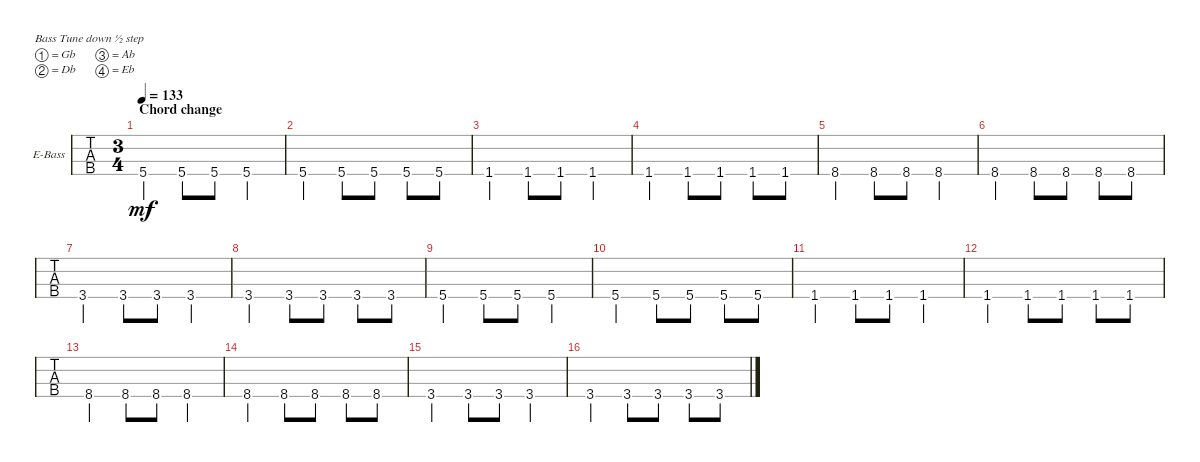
\bracketExtendMode groupsimilarinstruments
\firstSystemTrackNameOrientation horizontal
\otherSystemsTrackNameOrientation horizontal
\track ("Bass" "E-Bass") {instrument electricbassfinger}
\staff {tabs}
\tuning (Gb2 Db2 Ab1 Eb1)
\ts (3 4)
\section ("" "Chord change")
\tempo 133
\clef f4
\scale
0.333333
\ks c
5.4.4{dy mf} 5.4.8 5.4.8 5.4.4 |
\scale
0.333333 5.4.4 5.4.8 5.4.8 5.4.8 5.4.8 |
\scale
0.333333 1.4.4 1.4.8 1.4.8 1.4.4 |
\scale
0.333333 1.4.4 1.4.8 1.4.8 1.4.8 1.4.8 |
\scale
0.333333 8.4.4 8.4.8 8.4.8 8.4.4 |
\scale
0.333333 8.4.4 8.4.8 8.4.8 8.4.8 8.4.8 |
\scale
0.333333 3.4.4 3.4.8 3.4.8 3.4.4 |
\scale
0.333333 3.4.4 3.4.8 3.4.8 3.4.8 3.4.8 |
\scale
0.333333 5.4.4 5.4.8 5.4.8 5.4.4 |
\scale
0.333333 5.4.4 5.4.8 5.4.8 5.4.8 5.4.8 |
\scale
0.333333 1.4.4 1.4.8 1.4.8 1.4.4 |
\scale
0.333333 1.4.4 1.4.8 1.4.8 1.4.8 1.4.8 |
\scale
0.333333 8.4.4 8.4.8 8.4.8 8.4.4 |
\scale
0.333333 8.4.4 8.4.8 8.4.8 8.4.8 8.4.8 |
\scale
0.333333 3.4.4 3.4.8 3.4.8 3.4.4 |
\scale
0.333333 3.4.4 3.4.8 3.4.8 3.4.8 3.4.8
